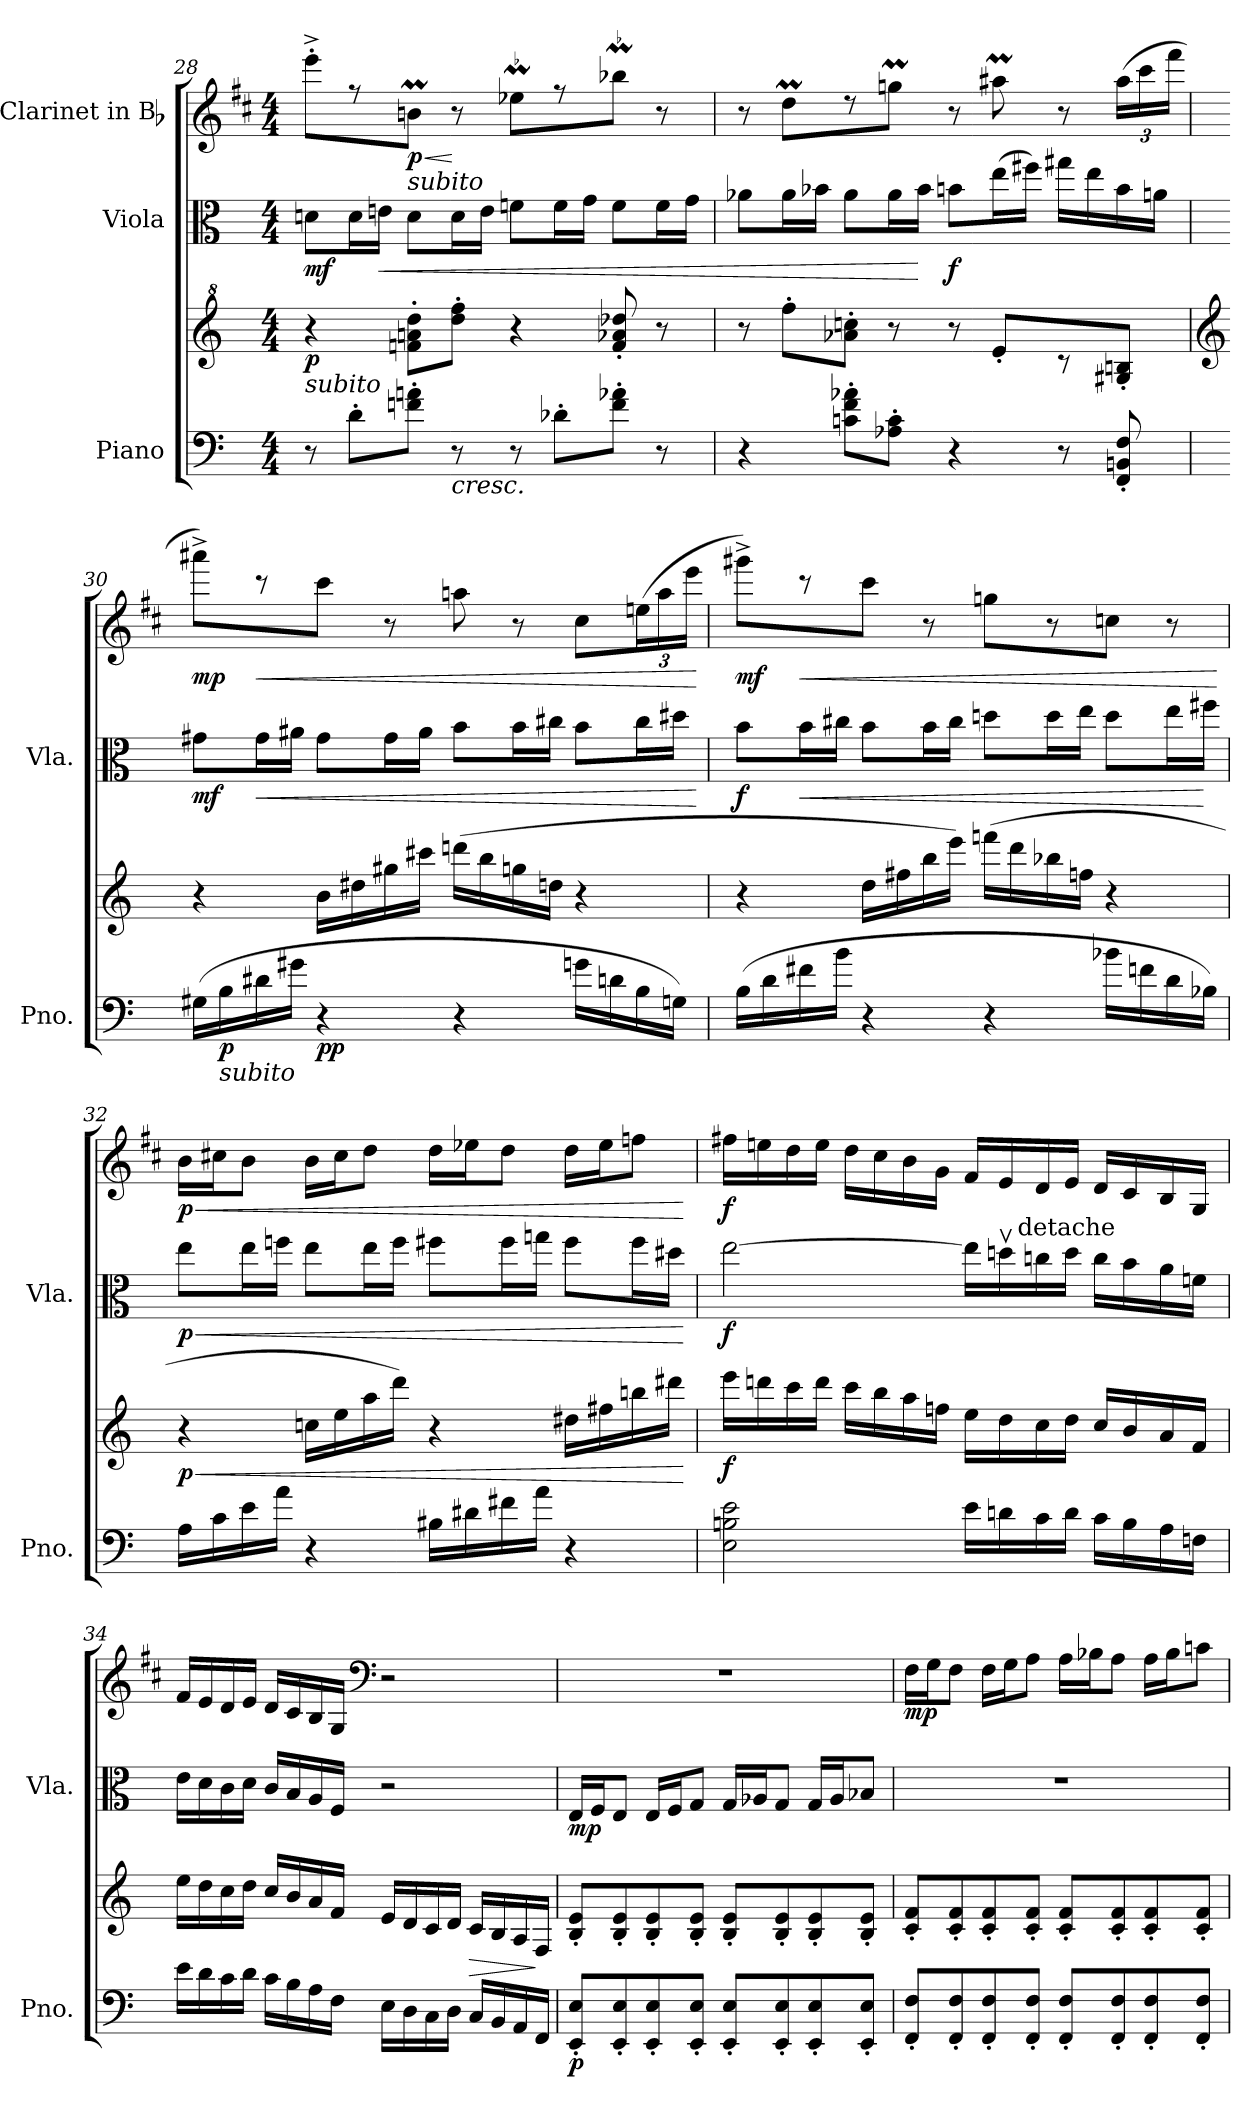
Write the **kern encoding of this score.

**kern	**kern	**dynam	**kern	**dynam	**kern	**dynam
*part3	*part3	*part3	*part2	*part2	*part1	*part1
*staff4	*staff3	*staff3/4	*staff2	*staff2	*staff1	*staff1
*I"Piano	*	*	*I"Viola	*	*I"Clarinet in Bb	*
*I'Pno.	*	*	*I'Vla.	*	*	*
*clefF4	*clefG^2	*	*clefC3	*	*clefG2	*
*	*	*	*	*	*ITrd1c2	*
*k[]	*k[]	*	*k[]	*	*k[]	*
*a:	*a:	*	*a:	*	*a:	*
*M4/4	*M4/4	*	*M4/4	*	*M4/4	*
=28	=28	=28	=28	=28	=28	=28
!	!LO:TX:b:i:t=subito	!	!	!	!	!
!	!	!LO:DY:b	!	!LO:DY:b	!	!
8r	4r	p	8dn\L	mf	8ddd^>'>\L	.
8d'>\L	.	.	16d\L	.	8r	.
!	!	!	!	!LO:HP:b	!	!
.	.	.	16en\JJ	<	.	.
!	!	!	!	!	!LO:TX:b:i:t=subito	!
!	!	!	!	!	!	!LO:HP:b
!	!	!	!	!	!	!LO:DY:n=1:b
8fn\'> 8an\'>J	8ffn\'> 8aan\'> 8ddd\'>L	.	8d\L	.	8anM\J	< p
!	!	!LO:HP:b=2	!	!	!	!
8r	8ddd\'> 8fff\'>J	<	16d\L	.	8r	[
.	.	.	16e\JJ	.	.	.
8r	4r	.	8fn\L	.	8dd-XM\L	.
8d-X'>\L	.	.	16f\L	.	8r	.
.	.	.	16g\JJ	.	.	.
8f\'> 8a-X\'>J	8ff/'< 8aa-X/'< 8ddd-X/'<	.	8f\L	.	8aa-XM\J	.
8r	8r	.	16f\L	.	8r	.
.	.	.	16g\JJ	.	.	.
!!LO:PB:g=z
=29	=29	=29	=29	=29	=29	=29
4r	8r	.	8a-X\L	.	8r	.
.	8fff'>\L	.	16a-\L	.	8ccM\L	.
.	.	.	16b-X\JJ	.	.	.
8cn\'> 8f\'> 8a-X\'>L	8aa-X\'> 8cccn\'>J	.	8a-\L	.	8r	.
8A-X\'> 8c\'>J	8r	.	16a-\L	.	8ffnM\J	.
.	.	.	16b-\JJ	[	.	.
!	!	!	!	!LO:DY:b	!	!
4r	8r	.	8bn\L	f	8r	.
.	8ee'</L	.	(>16ee\L	.	8gg#Xm\	.
.	.	.	16ff#X\JJ)	.	.	.
8r	8r	.	16gg#X\LL	.	8r	.
.	.	.	16ee\	.	.	.
8FF/'< 8BBn/'< 8F/'<	8g#X/'< 8bn/'<J	.	16b\	.	(>24gg#\LL	.
.	.	.	.	.	24bb\	.
.	.	.	16an\JJ	.	.	.
.	.	.	.	.	24eee\JJ	.
=30	=30	=30	=30	=30	=30	=30
*	*clefG2	*	*	*	*	*
!	!	!	!	!LO:DY:b	!	!LO:DY:b
(>16G#X\LL	4r	.	8g#X\L	mf	8ggg#X^>\L)	mp
!LO:TX:b:i:t=subito	!	!	!	!	!	!
!	!	!LO:DY:b=2	!	!	!	!
16B\	.	p	.	.	.	.
!	!	!	!	!LO:HP:b	!	!LO:HP:b
16d#X\	.	.	16g#\L	<	8r	<
16g#X\JJ	.	.	16a#X\JJ	.	.	.
!	!	!LO:DY:b=2	!	!	!	!
4r	16b\LL	pp	8g#\L	.	8bb\J	.
.	16dd#X\	.	.	.	.	.
.	16gg#X\	.	16g#\L	.	8r	.
.	(16ccc#X\JJ	.	16a#\JJ	.	.	.
4r	(>16dddn\LL	.	8b\L	.	8ggn\	.
.	16bb\	.	.	.	.	.
.	16ggn\	.	16b\L	.	8r	.
.	16ddn\JJ	.	16cc#X\JJ	.	.	.
16gn\LL	4r	.	8b\L	.	8b\L	.
16dn\	.	.	.	.	.	.
16B\	.	.	16cc#\L	.	(>24ddn\L	.
.	.	.	.	.	24gg\	.
16Gn\JJ)	.	.	16dd#X\JJ	.	.	.
.	.	.	.	.	24ddd\JJ	.
.	.	[	.	[	.	[
!!LO:LB:g=z
=31	=31	=31	=31	=31	=31	=31
!	!	!	!	!LO:DY:b	!	!LO:DY:b
(>16B\LL	4r	.	8b\L	f	8fff#X^>\L)	mf
16d\	.	.	.	.	.	.
!	!	!	!	!LO:HP:b	!	!LO:HP:b
16f#X\	.	.	16b\L	<	8r	<
16b\JJ	.	.	16cc#X\JJ	.	.	.
4r	16dd\LL	.	8b\L	.	8bb\J	.
.	16ff#X\	.	.	.	.	.
.	16bb\	.	16b\L	.	8r	.
.	16eee\JJ)	.	16cc#\JJ	.	.	.
4r	(>16fffn\LL	.	8ddn\L	.	8ffn\L	.
.	16ddd\	.	.	.	.	.
.	16bb-X\	.	16dd\L	.	8r	.
.	16ffn\JJ	.	16ee\JJ	.	.	.
16b-X\LL	4r	.	8dd\L	.	8b-X\J	.
16fn\	.	.	.	.	.	.
16d\	.	.	16ee\L	.	8r	.
16B-X\JJ)	.	.	16ff#X\JJ	[	.	.
.	.	.	.	.	.	[
=32	=32	=32	=32	=32	=32	=32
!	!	!LO:HP:b	!	!LO:HP:b	!	!LO:HP:b
!	!	!LO:DY:n=1:b	!	!LO:DY:n=1:b	!	!LO:DY:n=1:b
16A\LL	4r	< p	8ee\L	< p	16a\LL	< p
16c\	.	.	.	.	16bn\J	.
16e\	.	.	16ee\L	.	8a\J	.
16a\JJ	.	.	16ffn\JJ	.	.	.
4r	16ccn\LL	.	8ee\L	.	16a\LL	.
.	16ee\	.	.	.	16b\J	.
.	16aa\	.	16ee\L	.	8cc\J	.
.	16ddd\JJ)	.	16ff\JJ	.	.	.
16B#X\LL	4r	.	8ff#X\L	.	16cc\LL	.
16d#X\	.	.	.	.	16dd-X\J	.
16f#X\	.	.	16ff#\L	.	8cc\J	.
16a\JJ	.	.	16ggn\JJ	.	.	.
4r	16dd#X\LL	.	8ff#\L	.	16cc\LL	.
.	16ff#X\	.	.	.	16dd-\J	.
.	16bbn\	.	16ff#\L	.	8ee-X\J	.
.	(16ddd#X\JJ	.	16dd#X\JJ	.	.	.
.	.	[	.	[	.	[
!!LO:PB:g=z
=33	=33	=33	=33	=33	=33	=33
!	!	!LO:DY:b	!	!LO:DY:b	!	!LO:DY:b
*	*	*	*^	*	*	*
2E\ 2Bn\ 2e\	16eee\LL	f	[2ee\	2ryy	f	16een\LL	f
.	16dddn\	.	.	.	.	16ddn\	.
.	16ccc\	.	.	.	.	16cc\	.
.	16ddd\JJ	.	.	.	.	16dd\JJ	.
.	16ccc\LL	.	.	.	.	16cc\LL	.
.	16bb\	.	.	.	.	16b\	.
.	16aa\	.	.	.	.	16a\	.
.	16ffn\JJ	.	.	.	.	16f\JJ	.
16e\LL	16ee\LL	.	16ee\LL]	16.ryy	.	16e/LL	.
16dn\	16dd\	.	16ddnv>\	.	.	16d/	.
!	!	!	!	!LO:TX:a:t=detache	!	!	!
.	.	.	.	4ryy	.	.	.
16c\	16cc\	.	16ccn\	.	.	16c/	.
16d\JJ	16dd\JJ	.	16dd\JJ	.	.	16d/JJ	.
16c\LL	16cc/LL	.	16cc\LL	.	.	16c/LL	.
16B\	16b/	.	16b\	.	.	16B/	.
.	.	.	.	8ryy	.	.	.
16A\	16a/	.	16a\	.	.	16A/	.
16Fn\JJ	16f/JJ	.	16fn\JJ	.	.	16F/JJ	.
.	.	.	.	32ryy	.	.	.
*	*	*	*v	*v	*	*	*
=34	=34	=34	=34	=34	=34	=34
16e\LL	16ee\LL	.	16e\LL	.	16e/LL	.
16d\	16dd\	.	16d\	.	16d/	.
16c\	16cc\	.	16c\	.	16c/	.
16d\JJ	16dd\JJ	.	16d\JJ	.	16d/JJ	.
16c\LL	16cc/LL	.	16c/LL	.	16c/LL	.
16B\	16b/	.	16B/	.	16B/	.
16A\	16a/	.	16A/	.	16A/	.
16F\JJ	16f/JJ	.	16F/JJ	.	16F/JJ	.
*	*	*	*	*	*clefF4	*
16E\LL	16e/LL	.	2r	.	2r	.
16D\	16d/	.	.	.	.	.
16C\	16c/	.	.	.	.	.
16D\JJ	16d/JJ	.	.	.	.	.
!	!	!LO:HP:b	!	!	!	!
16C/LL	16c/LL	>	.	.	.	.
16BB/	16B/	.	.	.	.	.
16AA/	16A/	.	.	.	.	.
16FF/JJ	16F/JJ	]	.	.	.	.
!!LO:LB:g=z
=35	=35	=35	=35	=35	=35	=35
!	!	!LO:DY:b=2	!	!LO:DY:b	!	!
8EE/'< 8E/'<L	8B/'< 8e/'<L	p	16E/LL	mp	1r	.
.	.	.	16F/J	.	.	.
8EE/'< 8E/'<	8B/'< 8e/'<	.	8E/J	.	.	.
8EE/'< 8E/'<	8B/'< 8e/'<	.	16E/LL	.	.	.
.	.	.	16F/J	.	.	.
8EE/'< 8E/'<J	8B/'< 8e/'<J	.	8G/J	.	.	.
8EE/'< 8E/'<L	8B/'< 8e/'<L	.	16G/LL	.	.	.
.	.	.	16A-X/J	.	.	.
8EE/'< 8E/'<	8B/'< 8e/'<	.	8G/J	.	.	.
8EE/'< 8E/'<	8B/'< 8e/'<	.	16G/LL	.	.	.
.	.	.	16A-/J	.	.	.
8EE/'< 8E/'<J	8B/'< 8e/'<J	.	8B-X/J	.	.	.
=36	=36	=36	=36	=36	=36	=36
!	!	!	!	!	!	!LO:DY:b
8FF/'< 8F/'<L	8c/'< 8f/'<L	.	1r	.	16E\LL	mp
.	.	.	.	.	16F\J	.
8FF/'< 8F/'<	8c/'< 8f/'<	.	.	.	8E\J	.
8FF/'< 8F/'<	8c/'< 8f/'<	.	.	.	16E\LL	.
.	.	.	.	.	16F\J	.
8FF/'< 8F/'<J	8c/'< 8f/'<J	.	.	.	8G\J	.
8FF/'< 8F/'<L	8c/'< 8f/'<L	.	.	.	16G\LL	.
.	.	.	.	.	16A-X\J	.
8FF/'< 8F/'<	8c/'< 8f/'<	.	.	.	8G\J	.
8FF/'< 8F/'<	8c/'< 8f/'<	.	.	.	16G\LL	.
.	.	.	.	.	16A-\J	.
8FF/'< 8F/'<J	8c/'< 8f/'<J	.	.	.	8B-X\J	.
=	=	=	=	=	=	=
*-	*-	*-	*-	*-	*-	*-
